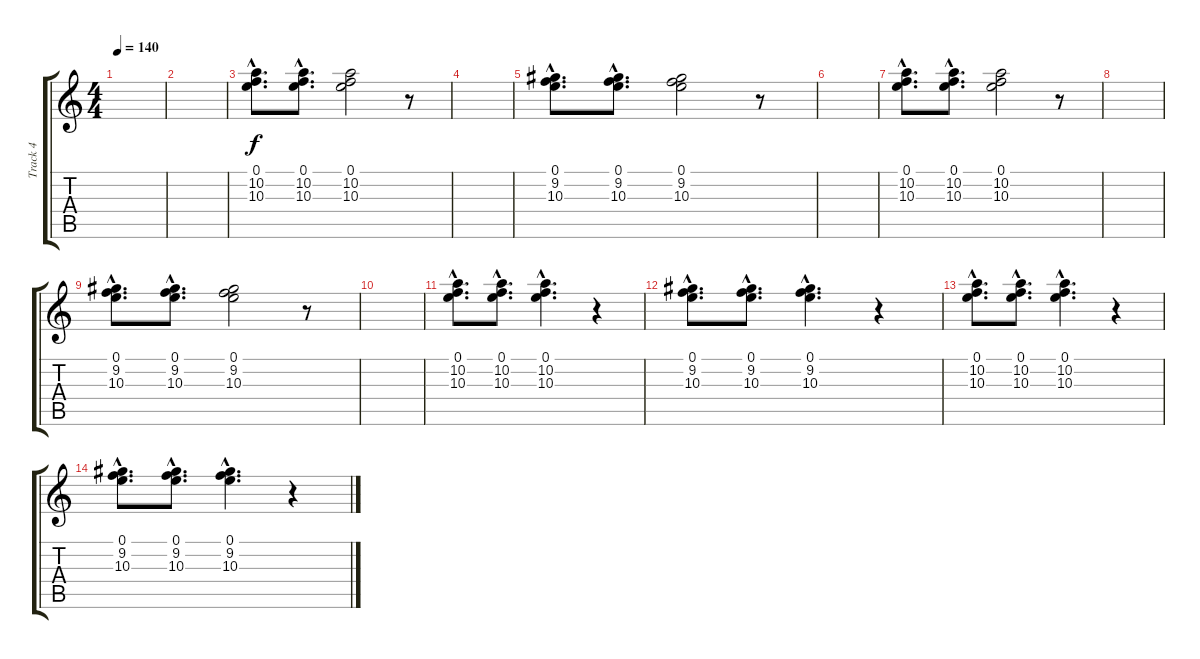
\track ("Track 4" "Track 4") {instrument overdrivenguitar}
\staff {score tabs}
\tuning (E4 B3 G3 D3 A2 E2) {hide}
\ts (4 4)
\tempo 140
\clef g2
\ks c
|
|
(0.1{hac} 10.2{hac} 10.3{hac}).8{d} (0.1{hac} 10.2{hac} 10.3{hac}).8{d} (0.1 10.2 10.3).2 r.8 |
|
(0.1{hac} 9.2{hac} 10.3{hac}).8{d} (0.1{hac} 9.2{hac} 10.3{hac}).8{d} (0.1 9.2 10.3).2 r.8 |
|
(0.1{hac} 10.2{hac} 10.3{hac}).8{d} (0.1{hac} 10.2{hac} 10.3{hac}).8{d} (0.1 10.2 10.3).2 r.8 |
|
(0.1{hac} 9.2{hac} 10.3{hac}).8{d} (0.1{hac} 9.2{hac} 10.3{hac}).8{d} (0.1 9.2 10.3).2 r.8 |
|
(0.1{hac} 10.2{hac} 10.3{hac}).8{d} (0.1{hac} 10.2{hac} 10.3{hac}).8{d} (0.1{hac} 10.2{hac} 10.3{hac}).4{d} r.4 |
(0.1{hac} 9.2{hac} 10.3{hac}).8{d} (0.1{hac} 9.2{hac} 10.3{hac}).8{d} (0.1{hac} 9.2{hac} 10.3{hac}).4{d} r.4 |
(0.1{hac} 10.2{hac} 10.3{hac}).8{d} (0.1{hac} 10.2{hac} 10.3{hac}).8{d} (0.1{hac} 10.2{hac} 10.3{hac}).4{d} r.4 |
(0.1{hac} 9.2{hac} 10.3{hac}).8{d} (0.1{hac} 9.2{hac} 10.3{hac}).8{d} (0.1{hac} 9.2{hac} 10.3{hac}).4{d} r.4
